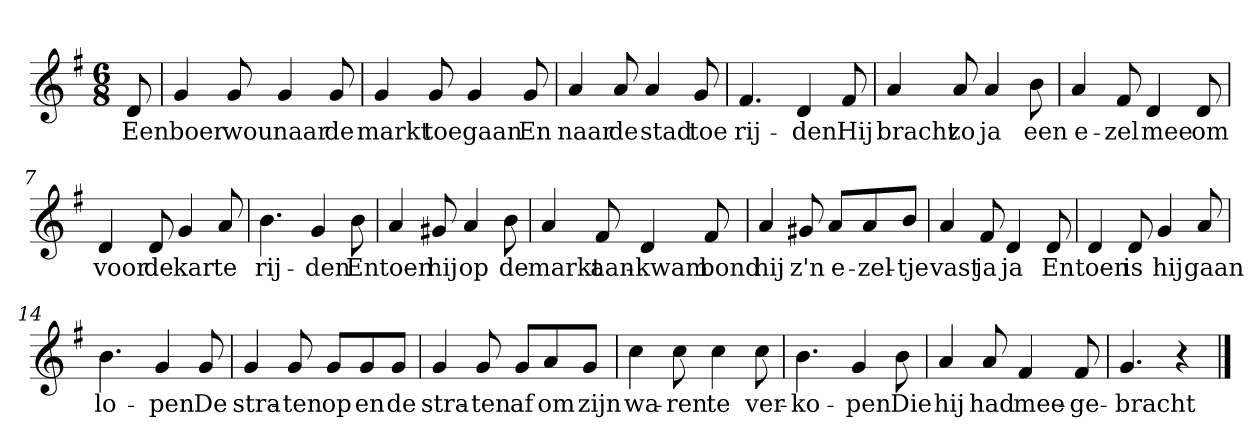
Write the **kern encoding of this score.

**kern	**text
*part1	*part1
*staff1	*staff1
*clefG2	*
*k[f#]	*
*G:	*
*M6/8	*
*MM120	*
=	=
8d	Een
=1	=1
4g	boer
8g	wou
4g	naar
8g	de
=2	=2
4g	markt
8g	toe
4g	gaan
8g	En
=3	=3
4a	naar
8a	de
4a	stad
8g	toe
=4	=4
4.f#	rij-
4d	-den
8f#	Hij
=5	=5
4a	bracht
8a	zo
4a	ja
8b	een
=6	=6
4a	e-
8f#	-zel
4d	mee
8d	om
=7	=7
4d	voor
8d	de
4g	kar
8a	te
=8	=8
4.b	rij-
4g	-den
8b	En
=9	=9
4a	toen
8g#X	hij
4a	op
8b	de
=10	=10
4a	markt
8f#	aan-
4d	-kwam
8f#	bond
=11	=11
4a	hij
8g#X	z'n
8a/L	e-
8a/	-zel-
8b/J	-tje
=12	=12
4a	vast
8f#	ja
4d	ja
8d	En
=13	=13
4d	toen
8d	is
4g	hij
8a	gaan
=14	=14
4.b	lo-
4g	-pen
8g	De
=15	=15
4g	stra-
8g	-ten
8g/L	op
8g/	en
8g/J	de
=16	=16
4g	stra-
8g	-ten
8g/L	af
8a/	om
8g/J	zijn
=17	=17
4cc	wa-
8cc	-ren
4cc	te
8cc	ver-
=18	=18
4.b	-ko-
4g	-pen
8b	Die
=19	=19
4a	hij
8a	had
4f#	mee-
8f#	-ge-
=20	=20
4.g	-bracht
4r	.
==	==
*-	*-
